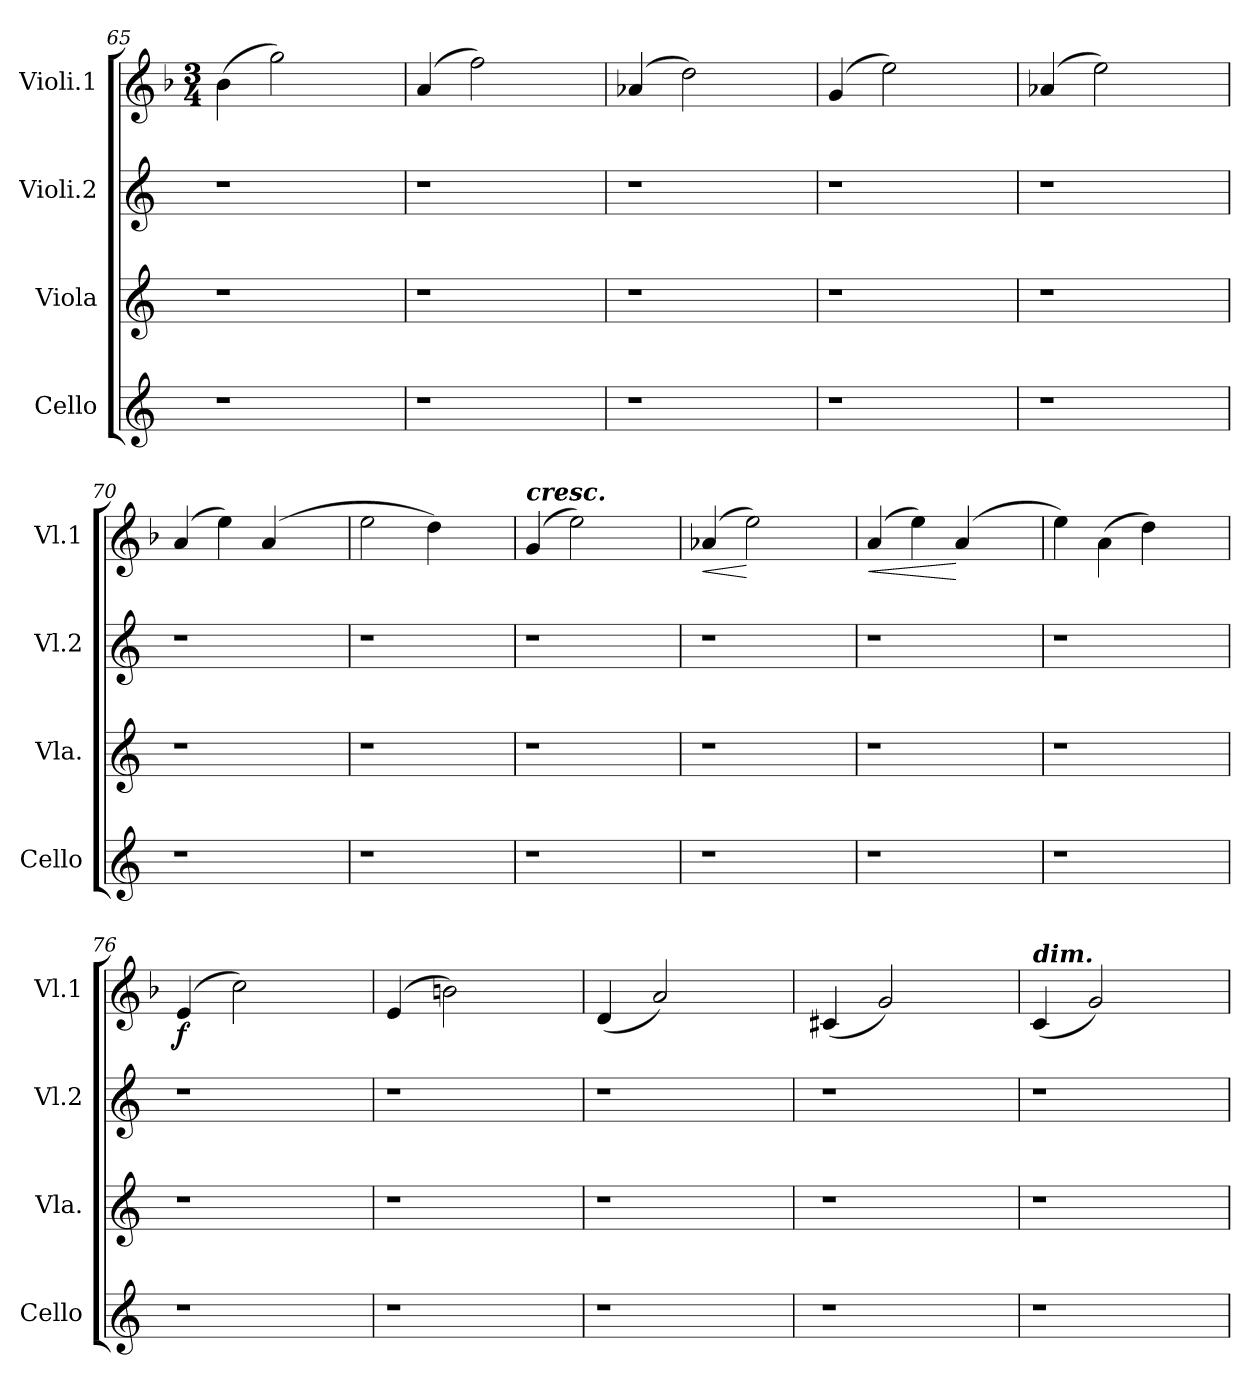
**kern	**kern	**kern	**kern	**dynam
*part4	*part3	*part2	*part1	*part1
*staff4	*staff3	*staff2	*staff1	*staff1
*I"Cello	*I"Viola	*I"Violi.2	*I"Violi.1	*
*I'Cello	*I'Vla.	*I'Vl.2	*I'Vl.1	*
*clefG2	*clefG2	*clefG2	*clefG2	*
*k[]	*k[]	*k[]	*k[b-]	*
*	*	*	*M3/4	*
=65	=65	=65	=65	=65
1r	1r	1r	(4b-\	.
.	.	.	2gg\)	.
.	.	.	4ryy	.
=66	=66	=66	=66	=66
1r	1r	1r	(4a/	.
.	.	.	2ff\)	.
.	.	.	4ryy	.
=67	=67	=67	=67	=67
1r	1r	1r	(4a-X/	.
.	.	.	2dd\)	.
.	.	.	4ryy	.
!!LO:LB:g=z
=68	=68	=68	=68	=68
1r	1r	1r	(4g/	.
.	.	.	2ee\)	.
.	.	.	4ryy	.
=69	=69	=69	=69	=69
1r	1r	1r	(4a-X/	.
.	.	.	2ee\)	.
.	.	.	4ryy	.
=70	=70	=70	=70	=70
1r	1r	1r	(4a/	.
.	.	.	4ee\)	.
.	.	.	(4a/	.
.	.	.	4ryy	.
=71	=71	=71	=71	=71
1r	1r	1r	2ee\	.
.	.	.	4dd\)	.
.	.	.	4ryy	.
=72	=72	=72	=72	=72
!	!	!	!LO:TX:a:Bi:t=cresc.	!
1r	1r	1r	(4g/	.
.	.	.	2ee\)	.
.	.	.	4ryy	.
=73	=73	=73	=73	=73
!	!	!	!	!LO:HP:b
1r	1r	1r	(4a-X/	<
.	.	.	2ee\)	[
.	.	.	4ryy	.
!!LO:LB:g=z
=74	=74	=74	=74	=74
!	!	!	!	!LO:HP:b
1r	1r	1r	(4a/	<
.	.	.	4ee\)	.
.	.	.	(4a/	[
.	.	.	4ryy	.
=75	=75	=75	=75	=75
1r	1r	1r	4ee\)	.
.	.	.	(4a\	.
.	.	.	4dd\)	.
.	.	.	4ryy	.
=76	=76	=76	=76	=76
!	!	!	!	!LO:DY:b
1r	1r	1r	(4e/	f
.	.	.	2cc\)	.
.	.	.	4ryy	.
=77	=77	=77	=77	=77
1r	1r	1r	(4e/	.
.	.	.	2bn\)	.
.	.	.	4ryy	.
=78	=78	=78	=78	=78
1r	1r	1r	(4d/	.
.	.	.	2a/)	.
.	.	.	4ryy	.
=79	=79	=79	=79	=79
1r	1r	1r	(4c#X/	.
.	.	.	2g/)	.
.	.	.	4ryy	.
!!LO:PB:g=z
=80	=80	=80	=80	=80
!	!	!	!LO:TX:a:Bi:t=dim.	!
1r	1r	1r	(4c/	.
.	.	.	2g/)	.
.	.	.	4ryy	.
=	=	=	=	=
*-	*-	*-	*-	*-
